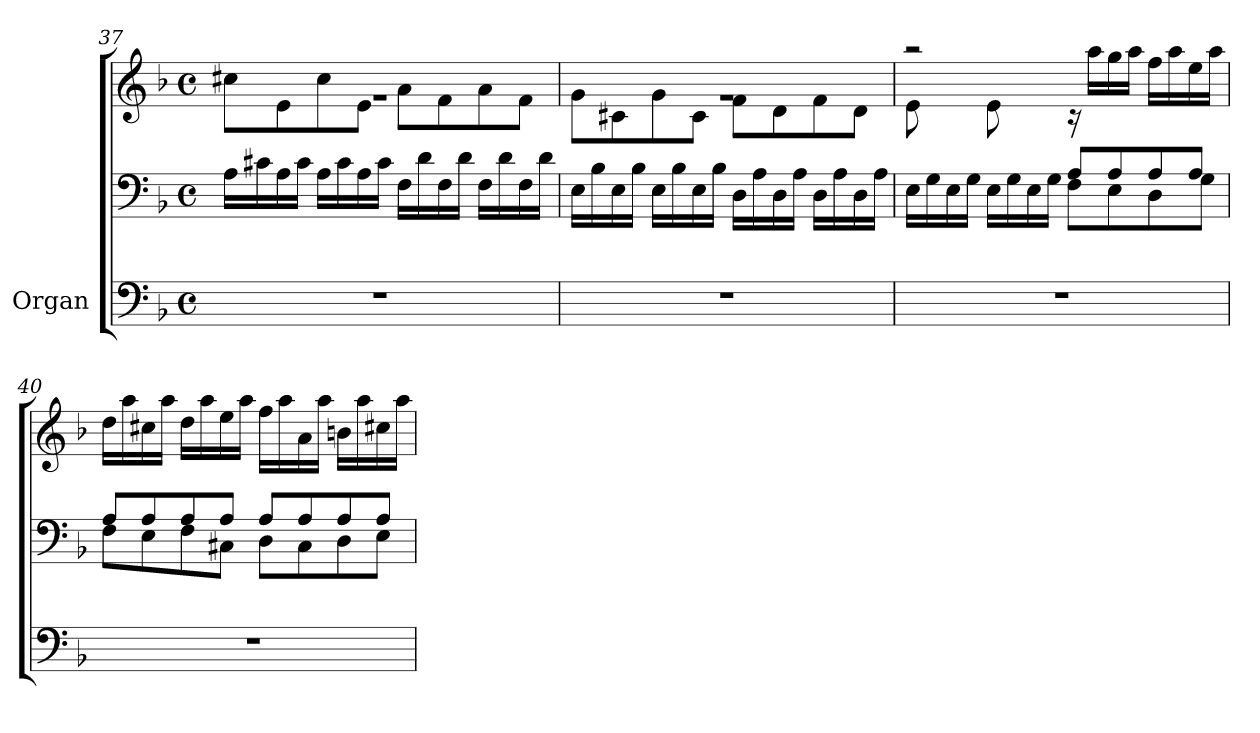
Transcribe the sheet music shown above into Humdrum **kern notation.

**kern	**kern	**kern
*part1	*part1	*part1
*staff3	*staff2	*staff1
*I"Organ	*	*
*clefF4	*clefF4	*clefG2
*k[b-]	*k[b-]	*k[b-]
*M4/4	*M4/4	*M4/4
*met(c)	*met(c)	*met(c)
=37	=37	=37
*	*	*^
1r	16A\LL	1rg	8cc#X\L
.	16c#X\	.	.
.	16A\	.	8e\
.	16c#\JJ	.	.
.	16A\LL	.	8cc#\
.	16c#\	.	.
.	16A\	.	8e\J
.	16c#\JJ	.	.
.	16F\LL	.	8a\L
.	16d\	.	.
.	16F\	.	8f\
.	16d\JJ	.	.
.	16F\LL	.	8a\
.	16d\	.	.
.	16F\	.	8f\J
.	16d\JJ	.	.
!!LO:LB:g=z	!!
=38	=38	=38	=38
1r	16E\LL	1rg	8g\L
.	16B-\	.	.
.	16E\	.	8c#X\
.	16B-\JJ	.	.
.	16E\LL	.	8g\
.	16B-\	.	.
.	16E\	.	8c#\J
.	16B-\JJ	.	.
.	16D\LL	.	8f\L
.	16A\	.	.
.	16D\	.	8d\
.	16A\JJ	.	.
.	16D\LL	.	8f\
.	16A\	.	.
.	16D\	.	8d\J
.	16A\JJ	.	.
=39	=39	=39	=39
*	*^	*	*
*	*	*^	*	*
1r	8ryy	16E\LL	2ryy	2r	8e\L
.	.	16G\	.	.	.
.	8B-/	16E\	.	.	8ryy
.	.	16G\JJ	.	.	.
.	8ryy	16E\LL	.	.	8e\
.	.	16G\	.	.	.
.	8B-/J	16E\	.	.	2ryy
.	.	16G\JJ	.	.	.
.	2ryy	8A/L	8F\L	16rc	.
.	.	.	.	16aa\LL	.
.	.	8A/	8E\	16gg\	.
.	.	.	.	16aa\JJ	.
.	.	8A/	8D\	16ff\LL	.
.	.	.	.	16aa\	.
.	.	8A/J	8G\J	16ee\	8ryy
.	.	.	.	16aa\JJ	.
*	*	*v	*v	*	*
*	*	*	*v	*v
=40	=40	=40	=40
1r	8A/L	8F\L	16dd\LL
.	.	.	16aa\
.	8A/	8E\	16cc#X\
.	.	.	16aa\JJ
.	8A/	8F\	16dd\LL
.	.	.	16aa\
.	8A/J	8C#X\J	16ee\
.	.	.	16aa\JJ
.	8A/L	8D\L	16ff\LL
.	.	.	16aa\
.	8A/	8C#\	16a\
.	.	.	16aa\JJ
.	8A/	8D\	16bn\LL
.	.	.	16aa\
.	8A/J	8E\J	16cc#X\
.	.	.	16aa\JJ
*	*v	*v	*
=	=	=
*-	*-	*-
